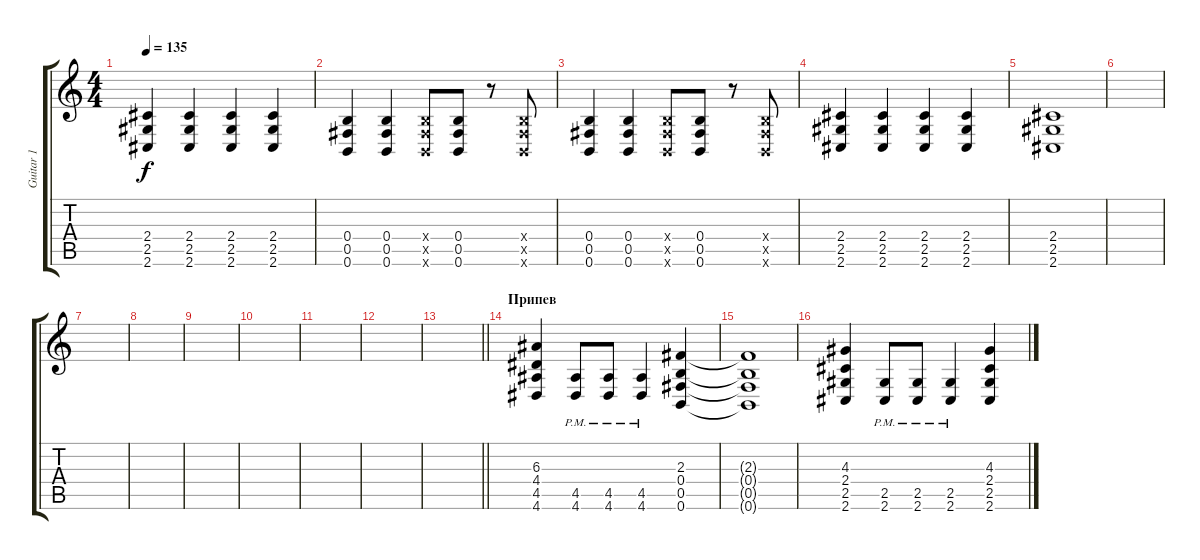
\track ("Guitar 1" "Guitar 1") {instrument distortionguitar}
\staff {score tabs}
\tuning (Db4 Ab3 E3 B2 Gb2 B1) {hide}
\ts (4 4)
\tempo 135
\clef g2
\ks c
(2.4 2.5 2.6).4{dy f} (2.4 2.5 2.6).4 (2.4 2.5 2.6).4 (2.4 2.5 2.6).4 |
(0.4 0.5 0.6).4 (0.4 0.5 0.6).4 (0.4{x} 0.5{x} 0.6{x}).8 (0.4 0.5 0.6).8 r.8 (0.4{x} 0.5{x} 0.6{x}).8 |
(0.4 0.5 0.6).4 (0.4 0.5 0.6).4 (0.4{x} 0.5{x} 0.6{x}).8 (0.4 0.5 0.6).8 r.8 (0.4{x} 0.5{x} 0.6{x}).8 |
(2.4 2.5 2.6).4 (2.4 2.5 2.6).4 (2.4 2.5 2.6).4 (2.4 2.5 2.6).4 |
(2.4 2.5 2.6).1 |
|
|
|
|
|
|
|
\barLineRight lightlight
|
\section ("" "Припев")
(6.3 4.4 4.5 4.6).4 (4.5{pm} 4.6{pm}).8 (4.5{pm} 4.6{pm}).8 (4.5{pm} 4.6{pm}).4 (2.3 0.4 0.5 0.6).4 |
(2.3{t} 0.4{t} 0.5{t} 0.6{t}).1 |
(4.3 2.4 2.5 2.6).4 (2.5{pm} 2.6{pm}).8 (2.5{pm} 2.6{pm}).8 (2.5{pm} 2.6{pm}).4 (4.3 2.4 2.5 2.6).4
